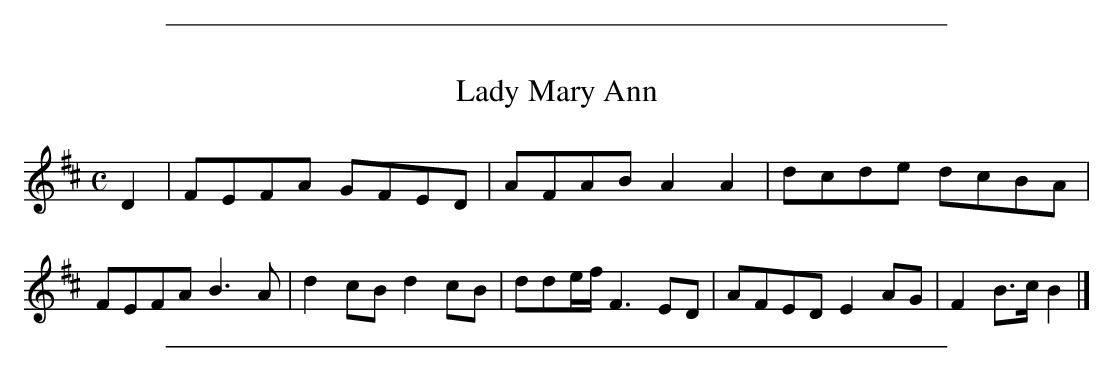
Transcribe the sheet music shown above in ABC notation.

X:1
T: Lady Mary Ann
M: C
L: 1/8
K: D
D2 |\
FEFA GFED | AFAB   A2A2 | dcde dcBA | FEFA B3A |\
d2cB d2cB | dde/f/ F3ED | AFED E2AG | F2B>c B2 |]
